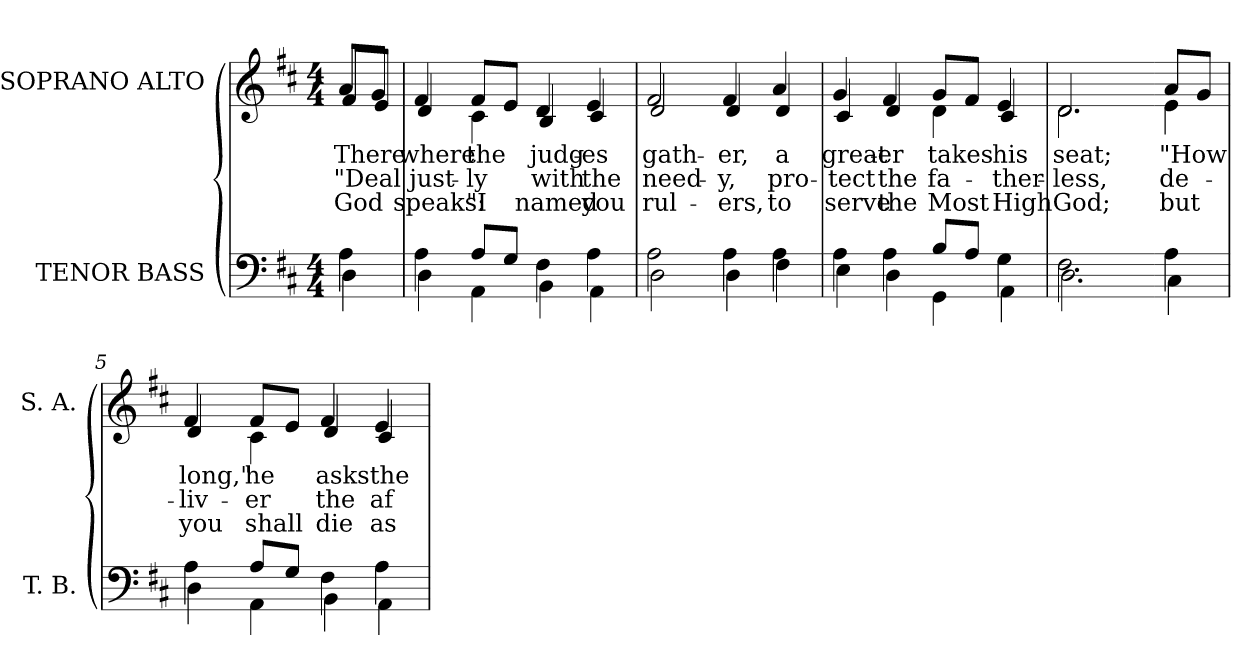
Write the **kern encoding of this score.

**kern	**kern	**text	**text	**text
*part2	*part1	*part1	*part1	*part1
*staff2	*staff1	*staff1	*staff1	*staff1
*I"TENOR BASS	*I"SOPRANO ALTO	*	*	*
*I'T. B.	*I'S. A.	*	*	*
!!LO:PB:g=z
*clefF4	*clefG2	*	*	*
*k[f#c#]	*k[f#c#]	*	*	*
*D:	*D:	*	*	*
*M4/4	*M4/4	*	*	*
=	=	=	=	=
*^	*	*	*	*
!	!	!LO:TX:b:cj:t=1	!	!	!
!	!	!LO:TX:b:cj:t=2	!	!	!
!	!	!LO:TX:b:cj:t=3	!	!	!
!	!	!	!LO:LY:b:color=#000000	!LO:LY:b:color=#000000	!LO:LY:b:color=#000000
*	*	*^	*	*	*
4Ai\	4Di\	8ai/L	8f#i/L	There	"Deal	God
.	.	8gi/J	8ei/J	.	.	.
=	=	=	=	=	=	=
!	!	!	!	!LO:LY:b:color=#000000	!LO:LY:b:color=#000000	!LO:LY:b:color=#000000
4Ai\	4Di\	4f#i/	4di/	where	just-	speaks:
!	!	!	!	!LO:LY:b:color=#000000	!LO:LY:b:color=#000000	!LO:LY:b:color=#000000
8Ai/L	4AAi\	8f#i/L	4c#i\	the	-ly	"I
8Gi/J	.	8ei/J	.	.	.	.
!	!	!	!	!LO:LY:b:color=#000000	!LO:LY:b:color=#000000	!LO:LY:b:color=#000000
4F#i\	4BBi\	4di/	4Bi/	judg-	with	named
!	!	!	!	!LO:LY:b:color=#000000	!LO:LY:b:color=#000000	!LO:LY:b:color=#000000
4Ai\	4AAi\	4ei/	4c#i/	-es	the	you
=1	=1	=1	=1	=1	=1	=1
!	!	!	!	!LO:LY:b:color=#000000	!LO:LY:b:color=#000000	!LO:LY:b:color=#000000
2Ai\	2Di\	2f#i/	2di/	gath-	need-	rul-
!	!	!	!	!LO:LY:b:color=#000000	!LO:LY:b:color=#000000	!LO:LY:b:color=#000000
4Ai\	4Di\	4f#i/	4di/	-er,	-y,	-ers,
!	!	!	!	!LO:LY:b:color=#000000	!LO:LY:b:color=#000000	!LO:LY:b:color=#000000
4Ai\	4F#i\	4ai/	4di/	a	pro-	to
=2	=2	=2	=2	=2	=2	=2
!	!	!	!	!LO:LY:b:color=#000000	!LO:LY:b:color=#000000	!LO:LY:b:color=#000000
4Ai\	4Ei\	4gi/	4c#i/	great-	-tect	serve
!	!	!	!	!LO:LY:b:color=#000000	!LO:LY:b:color=#000000	!LO:LY:b:color=#000000
4Ai\	4Di\	4f#i/	4di/	-er	the	the
!	!	!	!	!LO:LY:b:color=#000000	!LO:LY:b:color=#000000	!LO:LY:b:color=#000000
8Bi/L	4GGi\	8gi/L	4di\	takes	fa-	Most
8Ai/J	.	8f#i/J	.	.	.	.
!	!	!	!	!LO:LY:b:color=#000000	!LO:LY:b:color=#000000	!LO:LY:b:color=#000000
4Gi\	4AAi\	4ei/	4c#i/	his	-ther-	High
=3	=3	=3	=3	=3	=3	=3
!	!	!	!	!LO:LY:b:color=#000000	!LO:LY:b:color=#000000	!LO:LY:b:color=#000000
2.F#i\	2.Di\	2.di/	2.di\	seat;	-less,	God;
!!LO:LB:g=z	!!
=4-	=4-	=4-	=4-	=4-	=4-	=4-
!	!	!	!	!LO:LY:b:color=#000000	!LO:LY:b:color=#000000	!LO:LY:b:color=#000000
4Ai\	4C#i\	8ai/L	4ei\	"How	de-	but
.	.	8gi/J	.	.	.	.
=5	=5	=5	=5	=5	=5	=5
!	!	!	!	!LO:LY:b:color=#000000	!LO:LY:b:color=#000000	!LO:LY:b:color=#000000
4Ai\	4Di\	4f#i/	4di/	long,"	-liv-	you
!	!	!	!	!LO:LY:b:color=#000000	!LO:LY:b:color=#000000	!LO:LY:b:color=#000000
8Ai/L	4AAi\	8f#i/L	4c#i\	he	-er	shall
8Gi/J	.	8ei/J	.	.	.	.
!	!	!	!	!LO:LY:b:color=#000000	!LO:LY:b:color=#000000	!LO:LY:b:color=#000000
4F#i\	4BBi\	4f#i/	4di/	asks	the	die
!	!	!	!	!LO:LY:b:color=#000000	!LO:LY:b:color=#000000	!LO:LY:b:color=#000000
4Ai\	4AAi\	4ei/	4c#i/	the	af-	as
*v	*v	*	*	*	*	*
*	*v	*v	*	*	*
=	=	=	=	=
*-	*-	*-	*-	*-
